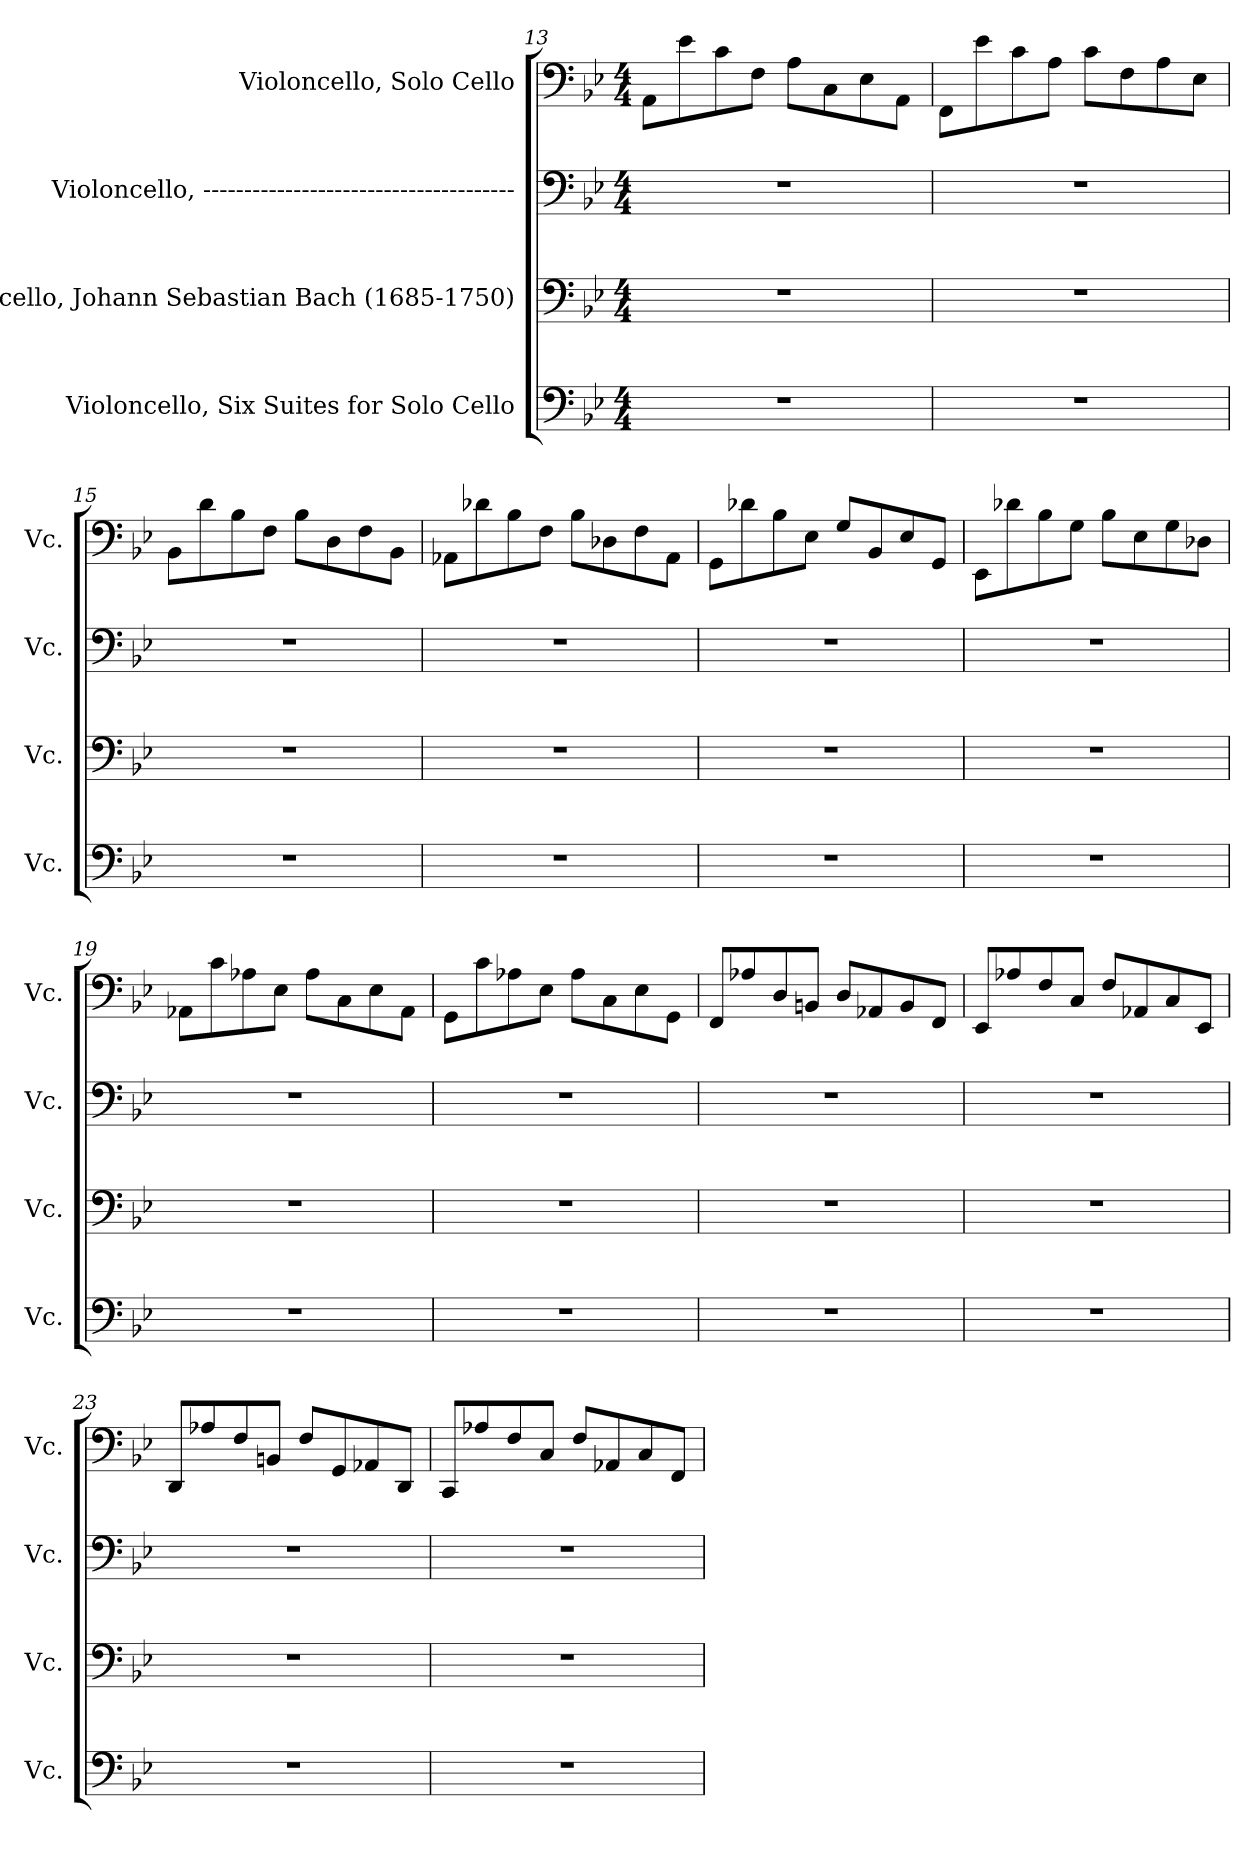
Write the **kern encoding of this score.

**kern	**kern	**kern	**kern
*part4	*part3	*part2	*part1
*staff4	*staff3	*staff2	*staff1
*I"Violoncello, Six Suites for Solo Cello	*I"Violoncello, Johann Sebastian Bach  (1685-1750)	*I"Violoncello, --------------------------------------	*I"Violoncello, Solo Cello
*I'Vc.	*I'Vc.	*I'Vc.	*I'Vc.
*clefF4	*clefF4	*clefF4	*clefF4
*k[b-e-]	*k[b-e-]	*k[b-e-]	*k[b-e-]
*M4/4	*M4/4	*M4/4	*M4/4
=13	=13	=13	=13
1r	1r	1r	8AA\L
.	.	.	8e-\
.	.	.	8c\
.	.	.	8F\J
.	.	.	8A\L
.	.	.	8C\
.	.	.	8E-\
.	.	.	8AA\J
=14	=14	=14	=14
1r	1r	1r	8FF\L
.	.	.	8e-\
.	.	.	8c\
.	.	.	8A\J
.	.	.	8c\L
.	.	.	8F\
.	.	.	8A\
.	.	.	8E-\J
=15	=15	=15	=15
1r	1r	1r	8BB-\L
.	.	.	8d\
.	.	.	8B-\
.	.	.	8F\J
.	.	.	8B-\L
.	.	.	8D\
.	.	.	8F\
.	.	.	8BB-\J
!!LO:LB:g=z
=16	=16	=16	=16
1r	1r	1r	8AA-X\L
.	.	.	8d-X\
.	.	.	8B-\
.	.	.	8F\J
.	.	.	8B-\L
.	.	.	8D-X\
.	.	.	8F\
.	.	.	8AA-\J
=17	=17	=17	=17
1r	1r	1r	8GG\L
.	.	.	8d-X\
.	.	.	8B-\
.	.	.	8E-\J
.	.	.	8G/L
.	.	.	8BB-/
.	.	.	8E-/
.	.	.	8GG/J
=18	=18	=18	=18
1r	1r	1r	8EE-\L
.	.	.	8d-X\
.	.	.	8B-\
.	.	.	8G\J
.	.	.	8B-\L
.	.	.	8E-\
.	.	.	8G\
.	.	.	8D-X\J
=19	=19	=19	=19
1r	1r	1r	8AA-X\L
.	.	.	8c\
.	.	.	8A-X\
.	.	.	8E-\J
.	.	.	8A-\L
.	.	.	8C\
.	.	.	8E-\
.	.	.	8AA-\J
!!LO:LB:g=z
=20	=20	=20	=20
1r	1r	1r	8GG\L
.	.	.	8c\
.	.	.	8A-X\
.	.	.	8E-\J
.	.	.	8A-\L
.	.	.	8C\
.	.	.	8E-\
.	.	.	8GG\J
=21	=21	=21	=21
1r	1r	1r	8FF/L
.	.	.	8A-X/
.	.	.	8D/
.	.	.	8BBn/J
.	.	.	8D/L
.	.	.	8AA-X/
.	.	.	8BB/
.	.	.	8FF/J
=22	=22	=22	=22
1r	1r	1r	8EE-/L
.	.	.	8A-X/
.	.	.	8F/
.	.	.	8C/J
.	.	.	8F/L
.	.	.	8AA-X/
.	.	.	8C/
.	.	.	8EE-/J
=23	=23	=23	=23
1r	1r	1r	8DD/L
.	.	.	8A-X/
.	.	.	8F/
.	.	.	8BBn/J
.	.	.	8F/L
.	.	.	8GG/
.	.	.	8AA-X/
.	.	.	8DD/J
!!LO:PB:g=z
=24	=24	=24	=24
1r	1r	1r	8CC/L
.	.	.	8A-X/
.	.	.	8F/
.	.	.	8C/J
.	.	.	8F/L
.	.	.	8AA-X/
.	.	.	8C/
.	.	.	8FF/J
=	=	=	=
*-	*-	*-	*-
